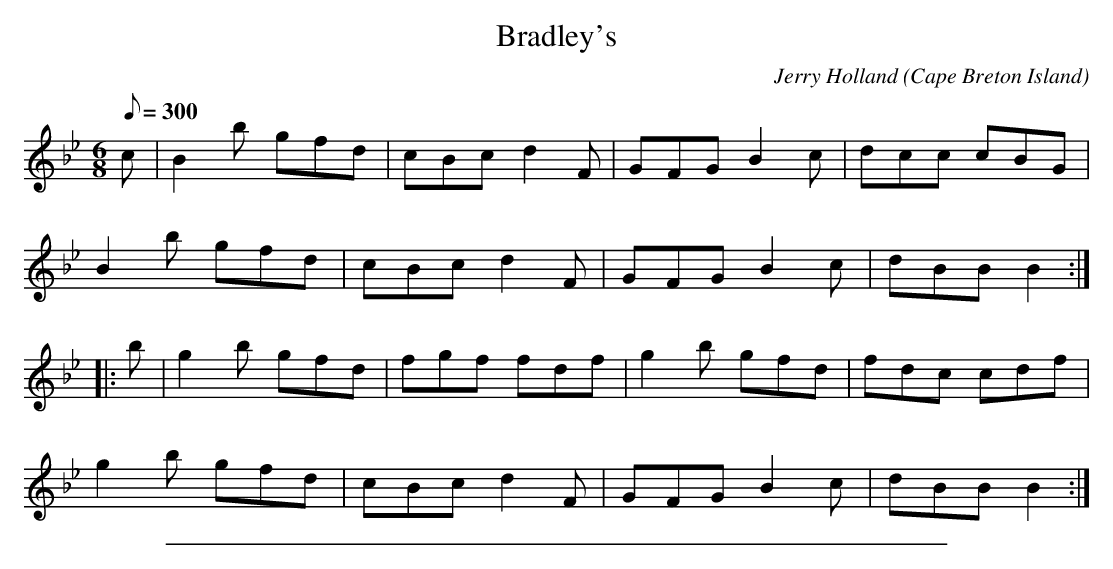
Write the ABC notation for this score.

X:1
T: Bradley's
C:Jerry Holland
O:Cape Breton Island
L:1/8
Q:300
M:6/8
K:Bb
c|B2 b gfd|cBc d2 F|GFG B2 c|dcc cBG|
B2 b gfd|cBc d2 F|GFG B2c|dBB B2:|
|:b|g2 b gfd|fgf fdf|g2 b gfd|fdc cdf|
g2 b gfd|cBc d2 F|GFG B2c|dBB B2:|
